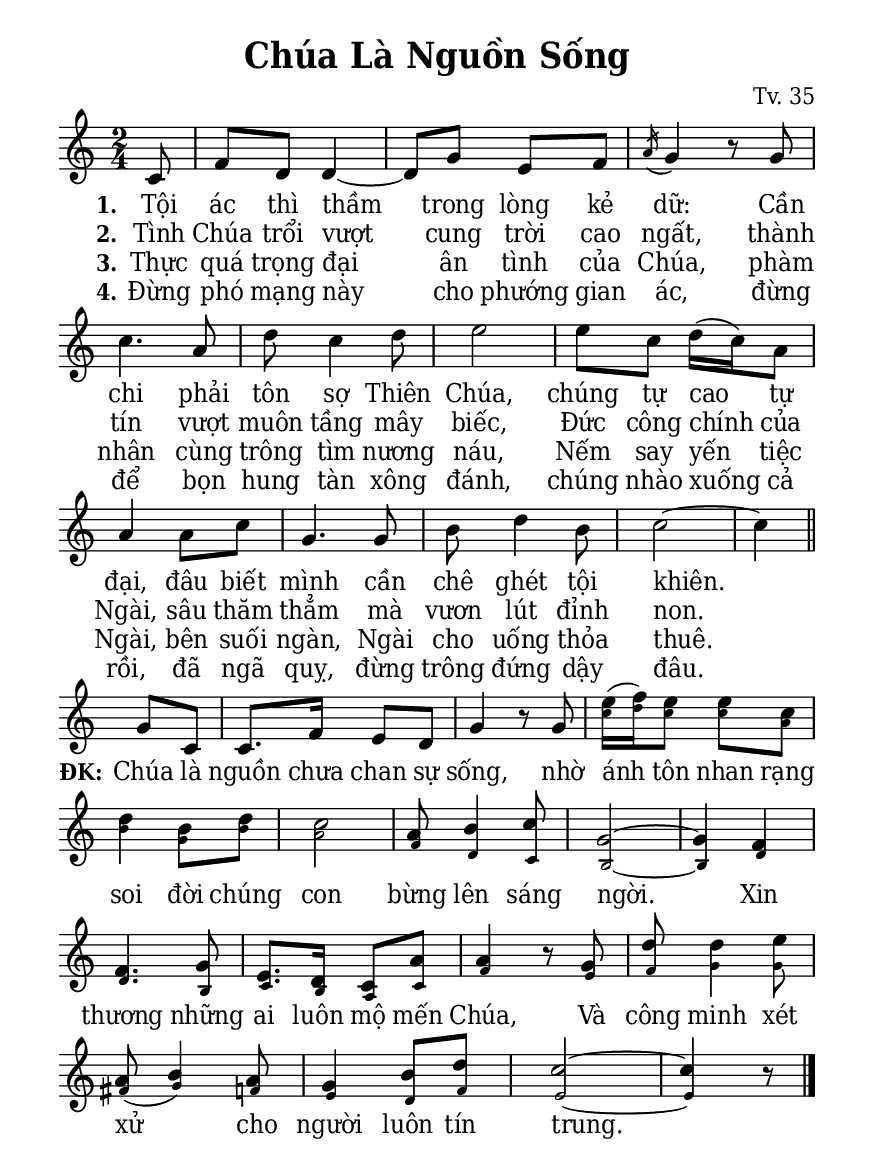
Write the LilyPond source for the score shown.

% Cài đặt chung\
\version "2.22.1"
\include "english.ly"

\header {
  title = "Chúa Là Nguồn Sống"
  composer = "Tv. 35"
  %arranger = "Lm. Kim Long"
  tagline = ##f
}

% Nhạc phiên khúc
nhacPhienKhucSop = \relative c' {
  \partial 8 c8 |
  f8 d d4 ~ |
  d8 g e f |
  \slashedGrace { a16 ( } g4) r8 g |
  c4. a8 |
  d c4 d8 |
  e2 |
  e8 c d16 (c) a8 |
  a4 a8 c |
  g4. g8 |
  b d4 b8 |
  c2 ~ |
  c4 \bar "||"
  
  g8 c, |
  c8. f16 e8 d |
  g4 r8 g |
  e'16 (f) e8 e c |
  d4 b8 d |
  c2 |
  a8 b4 c8 |
  g2 ~ |
  g4 f |
  f4. g8 |
  e8. d16 c8 a' |
  a4 r8 g |
  d' d4 e8 |
  a, (b4) a8 |
  g4 b8 d |
  c2 ~ |
  c4 r8 \bar "|."
}

nhacPhienKhucAlto = \relative c'' {
  r8 |
  R2*11
  r4
  
  g8 c, |
  c8. f16 e8 d |
  g4 r8 g |
  c16 (d) c8 c a |
  b4 g8 b |
  a2 |
  f8 d4 c8 |
  b2 ~ |
  b4 d |
  d4. b8 |
  c8. b16 a8 c |
  f4 r8 e |
  f g4 g8 |
  fs (g4) f!8 |
  e4 d8 f |
  e2 ~ |
  e4 r8
}

% Lời phiên khúc
loiPhienKhucSop = \lyrics {
  <<
    {
      \set stanza = "1."
      Tội ác thì thầm trong lòng kẻ dữ:
      Cần chi phải tôn sợ Thiên Chúa,
      chúng tự cao tự đại,
      đâu biết mình cần chê ghét tội khiên.
    }
    \new Lyrics {
	    \set associatedVoice = "beSop"
	    \set stanza = "2."
	    Tình Chúa trổi vượt cung trời cao ngất,
	    thành tín vượt muôn tầng mây biếc,
	    Đức công chính của Ngài,
	    sâu thăm thẳm mà vươn lút đỉnh non.
    }
    \new Lyrics {
	    \set associatedVoice = "beSop"
	    \set stanza = "3."
	    Thực quá trọng đại ân tình của Chúa,
	    phàm nhân cùng trông tìm nương náu,
	    Nếm say yến tiệc Ngài,
	    bên suối ngàn, Ngài cho uống thỏa thuê.
    }
    \new Lyrics {
	    \set associatedVoice = "beSop"
	    \set stanza = "4."
	    Đừng phó mạng này cho phướng gian ác,
	    đừng để bọn hung tàn xông đánh,
	    chúng nhào xuống cả rồi,
	    đã ngã quỵ, đừng trông đứng dậy đâu.
    }
  >>
  \set stanza = "ĐK:"
  Chúa là nguồn chưa chan sự sống,
  nhờ ánh tôn nhan rạng soi
  đời chúng con bừng lên sáng ngời.
  Xin thương những ai luôn mộ mến Chúa,
  Và công minh xét xử cho người luôn tín trung.
}

% Dàn trang
\paper {
  #(set-paper-size "a5")
  top-margin = 10\mm
  bottom-margin = 10\mm
  left-margin = 10\mm
  right-margin = 10\mm
  indent = #0
  #(define fonts
	 (make-pango-font-tree "Deja Vu Serif Condensed"
	 		       "Deja Vu Serif Condensed"
			       "Deja Vu Serif Condensed"
			       (/ 20 20)))
  print-page-number = ##f
  page-count = 1
}

TongNhip = {
  \key c \major \time 2/4
  \set Timing.beamExceptions = #'()
  \set Timing.baseMoment = #(ly:make-moment 1/4)
}

% Đổi kích thước nốt cho bè phụ
notBePhu =
#(define-music-function (font-size music) (number? ly:music?)
   (for-some-music
     (lambda (m)
       (if (music-is-of-type? m 'rhythmic-event)
           (begin
             (set! (ly:music-property m 'tweaks)
                   (cons `(font-size . ,font-size)
                         (ly:music-property m 'tweaks)))
             #t)
           #f))
     music)
   music)

\score {
  \new ChoirStaff <<
    \new Staff \with {
        \consists "Merge_rests_engraver"
        printPartCombineTexts = ##f
      }
      <<
      \new Voice \TongNhip \partCombine 
        \nhacPhienKhucSop
        \notBePhu -3 { \nhacPhienKhucAlto }
      \new NullVoice = beSop \nhacPhienKhucSop
      \new Lyrics \lyricsto beSop \loiPhienKhucSop
      >>
  >>
  \layout {
    %\override Staff.TimeSignature.transparent = ##t
    \override Lyrics.LyricSpace.minimum-distance = #0.6
    \override Score.BarNumber.break-visibility = ##(#f #f #f)
    \override Score.SpacingSpanner.uniform-stretching = ##t
  } 
}
